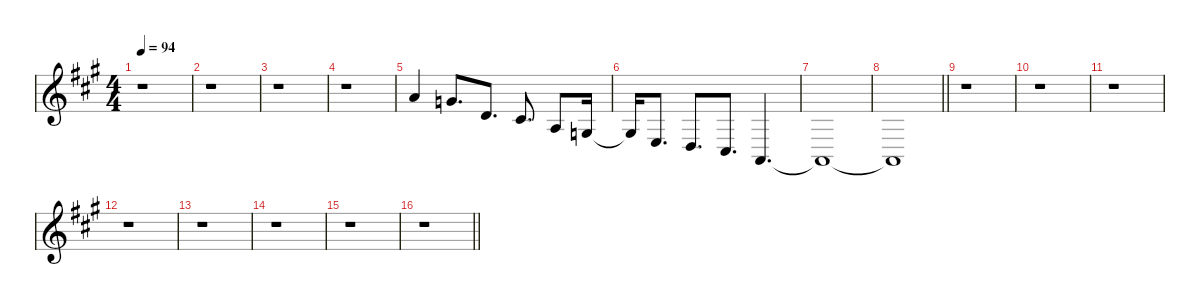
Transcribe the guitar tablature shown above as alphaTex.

\defaultSystemsLayout 4
\hideDynamics
\bracketExtendMode nobrackets
\singleTrackTrackNamePolicy hidden
\multiTrackTrackNamePolicy hidden
\firstSystemTrackNameMode fullname
\firstSystemTrackNameOrientation horizontal
\otherSystemsTrackNameOrientation horizontal
\track ("Organ-hid" "pad.synth.") {defaultSystemsLayout 8 instrument pad6metallic}
\staff {score}
\tuning (E4 B3 G3 D3 A2 E2)
\ts (4 4)
\tempo 94
\clef g2
\ks a
r.1{dy pp} |
r.1 |
r.1 |
r.1 |
10.2{acc forcenatural}.4 8.2{acc forcenatural}.8{d} 7.3{acc forcenatural}.8{d} 6.3{acc #}.8{d} 7.4{acc forcenatural}.8 5.4{acc forcenatural}.16 |
5.4{t acc forcenatural}.16 2.4{acc forcenatural}.8{d} 0.4{acc forcenatural}.8{d} 4.5{acc #}.8{d} 0.5{acc forcenatural}.4{d} |
0.5{t acc forcenatural}.1 |
\barLineRight lightlight
0.5{t acc forcenatural}.1 |
r.1 |
r.1 |
r.1 |
r.1 |
r.1 |
r.1 |
r.1 |
\barLineRight lightlight
r.1
